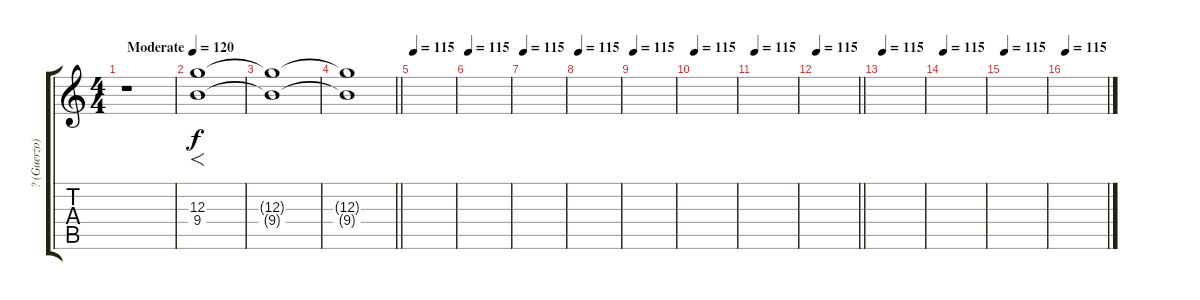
\track ("? (Guerzo)" "? (Guerzo)") {instrument guitarharmonics}
\staff {score tabs}
\tuning (E4 B3 G3 D3 A2 E2) {hide}
\ts (4 4)
\tempo (120 "Moderate")
\clef g2
\ks c
r.1{dy f instrument guitarharmonics} |
(12.3 9.4).1{f} |
(12.3{t} 9.4{t}).1 |
\barLineRight lightlight
(12.3{t} 9.4{t}).1 |
\tempo 115
|
\tempo 115
|
\tempo 115
|
\tempo 115
|
\tempo 115
|
\tempo 115
|
\tempo 115
|
\tempo 115
\barLineRight lightlight
|
\tempo 115
|
\tempo 115
|
\tempo 115
|
\tempo 115
